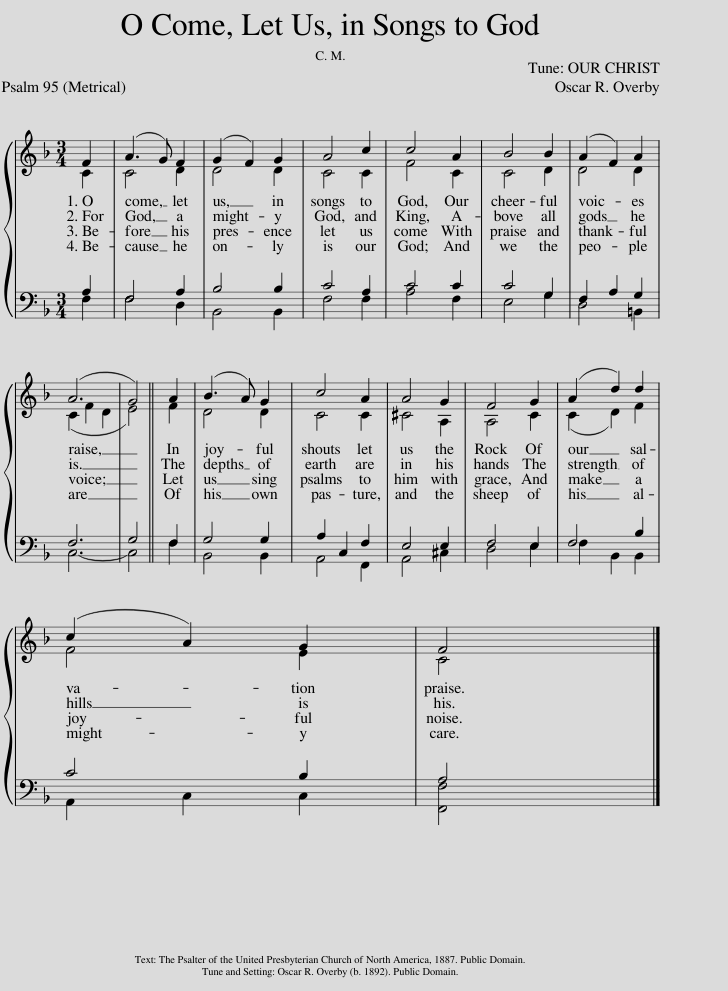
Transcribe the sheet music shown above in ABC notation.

X:1
%%score { ( 1 2 ) | ( 3 4 ) }
L:1/8
M:3/4
I:linebreak $
K:F
V:1 treble
V:2 treble
V:3 bass
V:4 bass
V:1
 F2 | (A3 G) F2 | (G2 F2) G2 | A4 c2 | c4 A2 | %5
 B4 B2 | (A2 F2) A2 |$ (A6 | G4) || A2 | %10
 (B3 A) G2 | c4 A2 | A4 G2 | F4 G2 | (A2 d2) d2 |$ %15
 (c2 A2) G2 | F4 |] %17
V:2
 C2 | C4 D2 | D4 D2 | C4 C2 | F4 C2 | %5
 C4 D2 | D4 D2 |$ (C2 F2 D2 | E4) || F2 | %10
 D4 D2 | C4 C2 | ^C4 A,2 | A,4 C2 | (C2 D2) F2 |$ %15
 F4 E2 | C4 |] %17
V:3
 A,2 | F,4 A,2 | B,4 B,2 | C4 A,2 | C4 C2 | %5
 C4 G,2 | F,2 A,2 G,2 |$ F,6 | G,4 || F,2 | %10
 G,4 G,2 | A,2 C,2 F,2 | E,4 E,2 | F,4 E,2 | F,4 B,2 |$ %15
 C4 B,2 | A,4 |] %17
V:4
 F,2 | F,4 D,2 | B,,4 B,,2 | F,4 F,2 | A,4 F,2 | %5
 E,4 G,2 | D,4 =B,,2 |$ C,6- | C,4 || F,2 | %10
 B,,4 B,,2 | A,,4 F,,2 | A,,4 ^C,2 | D,4 E,2 | F,2 B,,2 B,,2 |$ %15
 A,,2 C,2 C,2 | [F,,F,]4 |] %17
